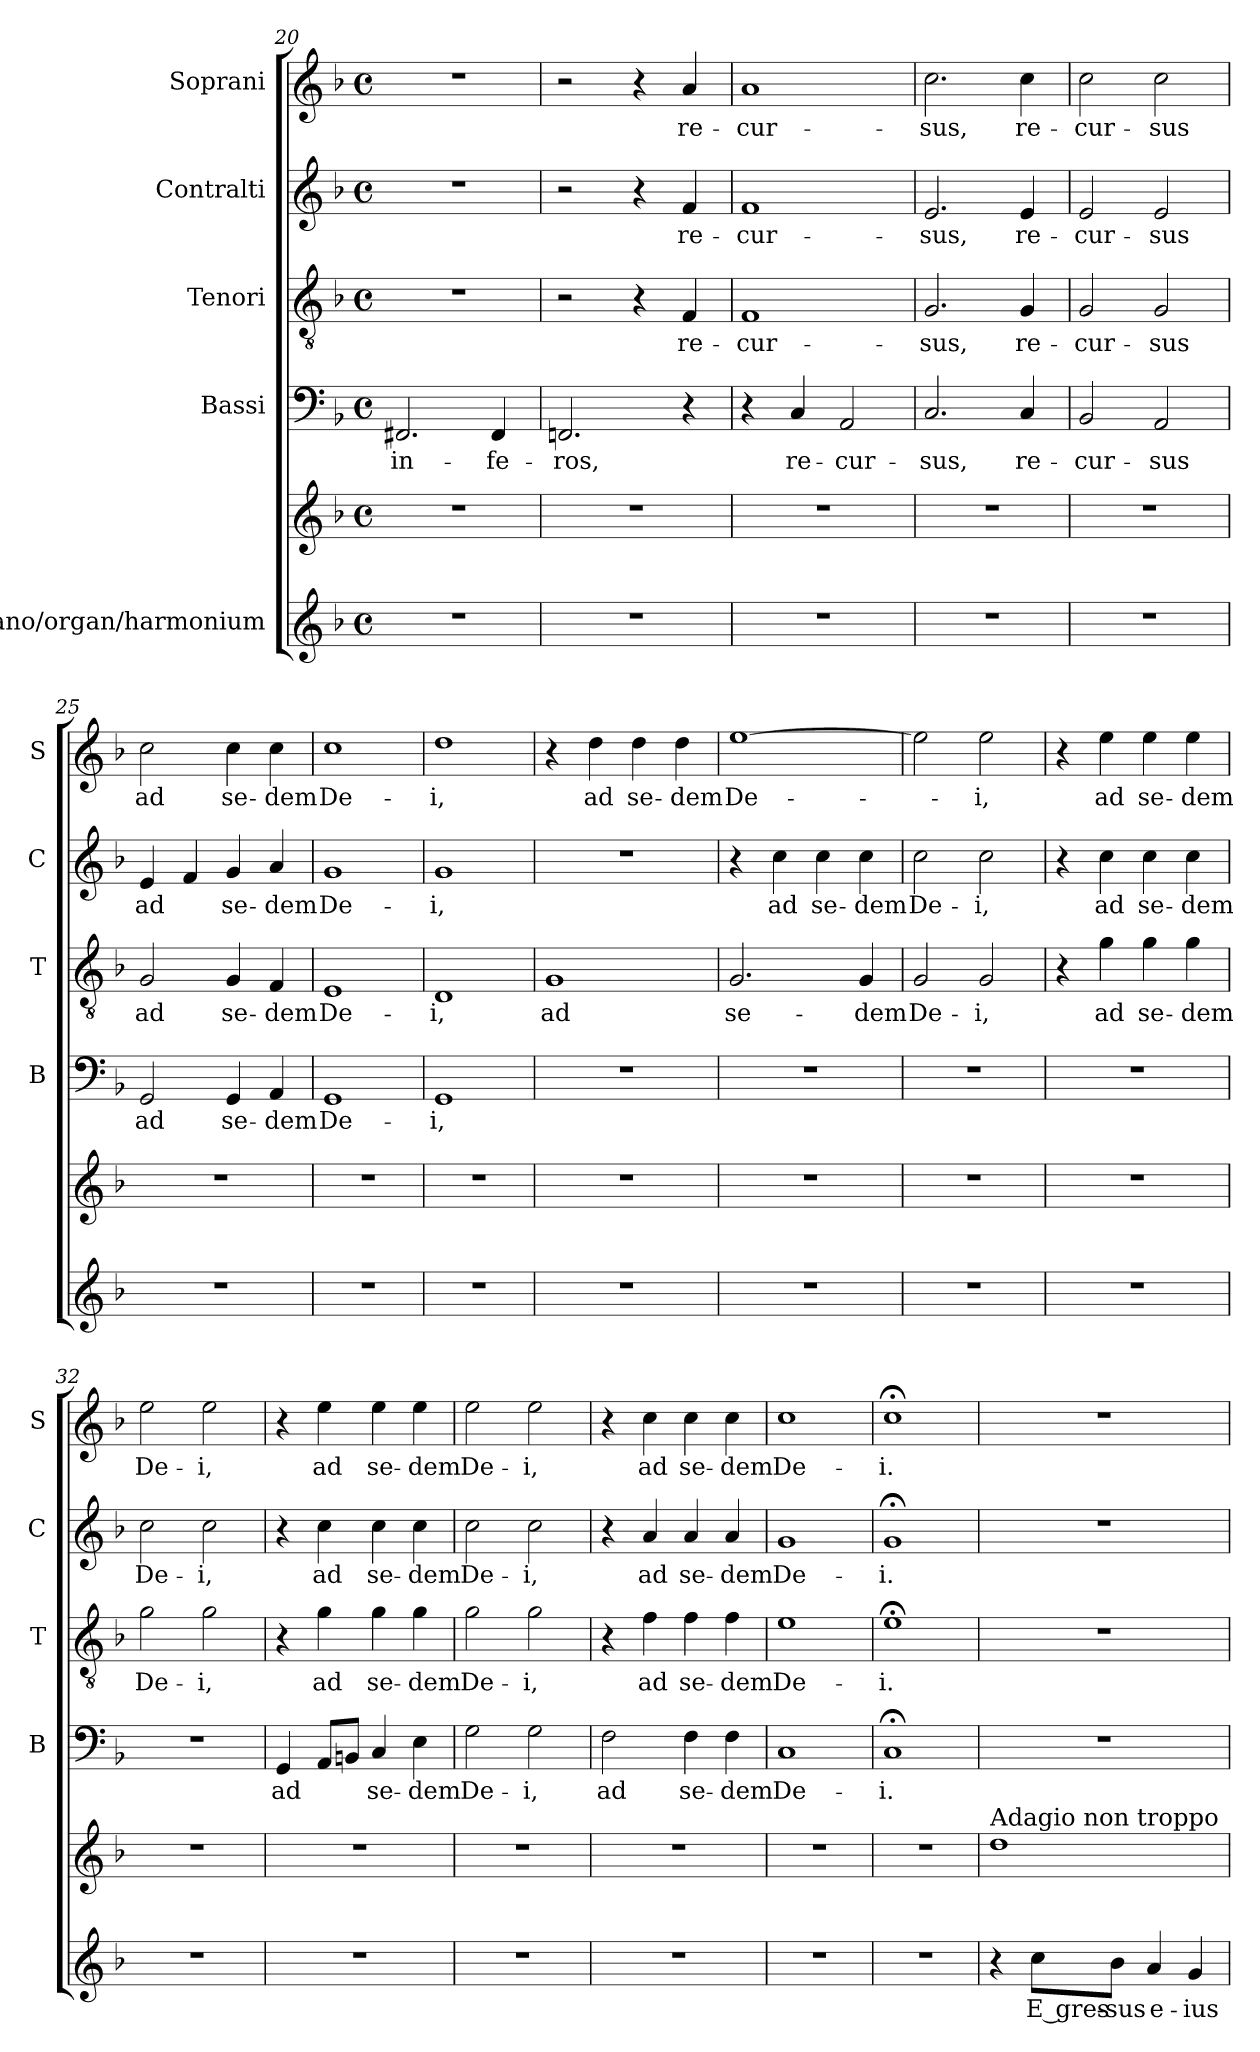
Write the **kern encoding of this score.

**kern	**text	**kern	**kern	**text	**kern	**text	**kern	**text	**kern	**text
*part5	*part5	*part5	*part4	*part4	*part3	*part3	*part2	*part2	*part1	*part1
*staff6	*staff6	*staff5	*staff4	*staff4	*staff3	*staff3	*staff2	*staff2	*staff1	*staff1
*I"piano/organ/harmonium	*	*	*I"Bassi	*	*I"Tenori	*	*I"Contralti	*	*I"Soprani	*
*	*	*	*I'B	*	*I'T	*	*I'C	*	*I'S	*
!!LO:LB:g=z
*clefG2	*	*clefG2	*clefF4	*	*clefGv2	*	*clefG2	*	*clefG2	*
*k[b-]	*	*k[b-]	*k[b-]	*	*k[b-]	*	*k[b-]	*	*k[b-]	*
*F:	*	*F:	*F:	*	*F:	*	*F:	*	*F:	*
*M4/4	*	*M4/4	*M4/4	*	*M4/4	*	*M4/4	*	*M4/4	*
*met(c)	*	*met(c)	*met(c)	*	*met(c)	*	*met(c)	*	*met(c)	*
=20	=20	=20	=20	=20	=20	=20	=20	=20	=20	=20
!	!	!	!	!LO:LY:b	!	!	!	!	!	!
1r	.	1r	2.FF#X/	in-	1r	.	1r	.	1r	.
!	!	!	!	!LO:LY:b	!	!	!	!	!	!
.	.	.	4FF#/	-fe-	.	.	.	.	.	.
=21	=21	=21	=21	=21	=21	=21	=21	=21	=21	=21
!	!	!	!	!LO:LY:b	!	!	!	!	!	!
1r	.	1r	2.FFn/	-ros,	2r	.	2r	.	2r	.
.	.	.	.	.	4r	.	4r	.	4r	.
!	!	!	!	!	!	!LO:LY:b	!	!LO:LY:b	!	!LO:LY:b
.	.	.	4r	.	4F/	re-	4f/	re-	4a/	re-
=22	=22	=22	=22	=22	=22	=22	=22	=22	=22	=22
!	!	!	!	!	!	!LO:LY:b	!	!LO:LY:b	!	!LO:LY:b
1r	.	1r	4r	.	1F	-cur-	1f	-cur-	1a	-cur-
!	!	!	!	!LO:LY:b	!	!	!	!	!	!
.	.	.	4C/	re-	.	.	.	.	.	.
!	!	!	!	!LO:LY:b	!	!	!	!	!	!
.	.	.	2AA/	-cur-	.	.	.	.	.	.
=23	=23	=23	=23	=23	=23	=23	=23	=23	=23	=23
!	!	!	!	!LO:LY:b	!	!LO:LY:b	!	!LO:LY:b	!	!LO:LY:b
1r	.	1r	2.C/	-sus,	2.G/	-sus,	2.e/	-sus,	2.cc\	-sus,
!	!	!	!	!LO:LY:b	!	!LO:LY:b	!	!LO:LY:b	!	!LO:LY:b
.	.	.	4C/	re-	4G/	re-	4e/	re-	4cc\	re-
=24	=24	=24	=24	=24	=24	=24	=24	=24	=24	=24
!	!	!	!	!LO:LY:b	!	!LO:LY:b	!	!LO:LY:b	!	!LO:LY:b
1r	.	1r	2BB-/	-cur-	2G/	-cur-	2e/	-cur-	2cc\	-cur-
!	!	!	!	!LO:LY:b	!	!LO:LY:b	!	!LO:LY:b	!	!LO:LY:b
.	.	.	2AA/	-sus	2G/	-sus	2e/	-sus	2cc\	-sus
=25	=25	=25	=25	=25	=25	=25	=25	=25	=25	=25
!	!	!	!	!LO:LY:b	!	!LO:LY:b	!	!LO:LY:b	!	!LO:LY:b
1r	.	1r	2GG/	ad	2G/	ad	4e/	ad	2cc\	ad
.	.	.	.	.	.	.	4f/	.	.	.
!	!	!	!	!LO:LY:b	!	!LO:LY:b	!	!LO:LY:b	!	!LO:LY:b
.	.	.	4GG/	se-	4G/	se-	4g/	se-	4cc\	se-
!	!	!	!	!LO:LY:b	!	!LO:LY:b	!	!LO:LY:b	!	!LO:LY:b
.	.	.	4AA/	-dem	4F/	-dem	4a/	-dem	4cc\	-dem
=26	=26	=26	=26	=26	=26	=26	=26	=26	=26	=26
!	!	!	!	!LO:LY:b	!	!LO:LY:b	!	!LO:LY:b	!	!LO:LY:b
1r	.	1r	1GG	De-	1E	De-	1g	De-	1cc	De-
=27	=27	=27	=27	=27	=27	=27	=27	=27	=27	=27
!	!	!	!	!LO:LY:b:rj	!	!LO:LY:b:rj	!	!LO:LY:b:rj	!	!LO:LY:b:rj
1r	.	1r	1GG	-i,	1D	-i,	1g	-i,	1dd	-i,
=28	=28	=28	=28	=28	=28	=28	=28	=28	=28	=28
!	!	!	!	!	!	!LO:LY:b:rj	!	!	!	!
1r	.	1r	1r	.	1G	ad	1r	.	4r	.
!	!	!	!	!	!	!	!	!	!	!LO:LY:b
.	.	.	.	.	.	.	.	.	4dd\	ad
!	!	!	!	!	!	!	!	!	!	!LO:LY:b
.	.	.	.	.	.	.	.	.	4dd\	se-
!	!	!	!	!	!	!	!	!	!	!LO:LY:b
.	.	.	.	.	.	.	.	.	4dd\	-dem
!!LO:LB:g=z
=29	=29	=29	=29	=29	=29	=29	=29	=29	=29	=29
!	!	!	!	!	!	!LO:LY:b	!	!	!	!LO:LY:b
1r	.	1r	1r	.	2.G/	se-	4r	.	[>1ee	De-
!	!	!	!	!	!	!	!	!LO:LY:b	!	!
.	.	.	.	.	.	.	4cc\	ad	.	.
!	!	!	!	!	!	!	!	!LO:LY:b	!	!
.	.	.	.	.	.	.	4cc\	se-	.	.
!	!	!	!	!	!	!LO:LY:b	!	!LO:LY:b	!	!
.	.	.	.	.	4G/	-dem	4cc\	-dem	.	.
=30	=30	=30	=30	=30	=30	=30	=30	=30	=30	=30
!	!	!	!	!	!	!LO:LY:b	!	!LO:LY:b	!	!
1r	.	1r	1r	.	2G/	De-	2cc\	De-	2ee\]	.
!	!	!	!	!	!	!LO:LY:b:rj	!	!LO:LY:b:rj	!	!LO:LY:b:rj
.	.	.	.	.	2G/	-i,	2cc\	-i,	2ee\	-i,
=31	=31	=31	=31	=31	=31	=31	=31	=31	=31	=31
1r	.	1r	1r	.	4r	.	4r	.	4r	.
!	!	!	!	!	!	!LO:LY:b	!	!LO:LY:b	!	!LO:LY:b
.	.	.	.	.	4g\	ad	4cc\	ad	4ee\	ad
!	!	!	!	!	!	!LO:LY:b	!	!LO:LY:b	!	!LO:LY:b
.	.	.	.	.	4g\	se-	4cc\	se-	4ee\	se-
!	!	!	!	!	!	!LO:LY:b	!	!LO:LY:b	!	!LO:LY:b
.	.	.	.	.	4g\	-dem	4cc\	-dem	4ee\	-dem
=32	=32	=32	=32	=32	=32	=32	=32	=32	=32	=32
!	!	!	!	!	!	!LO:LY:b	!	!LO:LY:b	!	!LO:LY:b
1r	.	1r	1r	.	2g\	De-	2cc\	De-	2ee\	De-
!	!	!	!	!	!	!LO:LY:b:rj	!	!LO:LY:b:rj	!	!LO:LY:b:rj
.	.	.	.	.	2g\	-i,	2cc\	-i,	2ee\	-i,
=33	=33	=33	=33	=33	=33	=33	=33	=33	=33	=33
!	!	!	!	!LO:LY:b	!	!	!	!	!	!
1r	.	1r	4GG/	ad	4r	.	4r	.	4r	.
!	!	!	!	!	!	!LO:LY:b	!	!LO:LY:b	!	!LO:LY:b
.	.	.	8AA/L	.	4g\	ad	4cc\	ad	4ee\	ad
.	.	.	8BBn/J	.	.	.	.	.	.	.
!	!	!	!	!LO:LY:b	!	!LO:LY:b	!	!LO:LY:b	!	!LO:LY:b
.	.	.	4C/	se-	4g\	se-	4cc\	se-	4ee\	se-
!	!	!	!	!LO:LY:b	!	!LO:LY:b	!	!LO:LY:b	!	!LO:LY:b
.	.	.	4E\	-dem	4g\	-dem	4cc\	-dem	4ee\	-dem
=34	=34	=34	=34	=34	=34	=34	=34	=34	=34	=34
!	!	!	!	!LO:LY:b	!	!LO:LY:b	!	!LO:LY:b	!	!LO:LY:b
1r	.	1r	2G\	De-	2g\	De-	2cc\	De-	2ee\	De-
!	!	!	!	!LO:LY:b:rj	!	!LO:LY:b:rj	!	!LO:LY:b:rj	!	!LO:LY:b:rj
.	.	.	2G\	-i,	2g\	-i,	2cc\	-i,	2ee\	-i,
=35	=35	=35	=35	=35	=35	=35	=35	=35	=35	=35
!	!	!	!	!LO:LY:b	!	!	!	!	!	!
1r	.	1r	2F\	ad	4r	.	4r	.	4r	.
!	!	!	!	!	!	!LO:LY:b	!	!LO:LY:b	!	!LO:LY:b
.	.	.	.	.	4f\	ad	4a/	ad	4cc\	ad
!	!	!	!	!LO:LY:b	!	!LO:LY:b	!	!LO:LY:b	!	!LO:LY:b
.	.	.	4F\	se-	4f\	se-	4a/	se-	4cc\	se-
!	!	!	!	!LO:LY:b	!	!LO:LY:b	!	!LO:LY:b	!	!LO:LY:b
.	.	.	4F\	-dem	4f\	-dem	4a/	-dem	4cc\	-dem
=36	=36	=36	=36	=36	=36	=36	=36	=36	=36	=36
!	!	!	!	!LO:LY:b	!	!LO:LY:b	!	!LO:LY:b	!	!LO:LY:b
1r	.	1r	1C	De-	1e	De-	1g	De-	1cc	De-
=37	=37	=37	=37	=37	=37	=37	=37	=37	=37	=37
!	!	!	!	!LO:LY:b:rj	!	!LO:LY:b:rj	!	!LO:LY:b:rj	!	!LO:LY:b:rj
1r	.	1r	1C;	-i.	1e;<	-i.	1g;	-i.	1cc;<	-i.
!!LO:PB:g=z
=38!	=38!	=38!	=38!	=38!	=38!	=38!	=38!	=38!	=38!	=38!
!	!	!LO:TX:a:t=Adagio non troppo	!	!	!	!	!	!	!	!
4r	.	1dd	1r	.	1r	.	1r	.	1r	.
!	!LO:LY:b:rj	!	!	!	!	!	!	!	!	!
8cc\L	E gres-	.	.	.	.	.	.	.	.	.
!	!LO:LY:b	!	!	!	!	!	!	!	!	!
8b-\J	-sus	.	.	.	.	.	.	.	.	.
!	!LO:LY:b	!	!	!	!	!	!	!	!	!
4a/	e-	.	.	.	.	.	.	.	.	.
!	!LO:LY:b	!	!	!	!	!	!	!	!	!
4g/	-ius	.	.	.	.	.	.	.	.	.
=	=	=	=	=	=	=	=	=	=	=
*-	*-	*-	*-	*-	*-	*-	*-	*-	*-	*-
